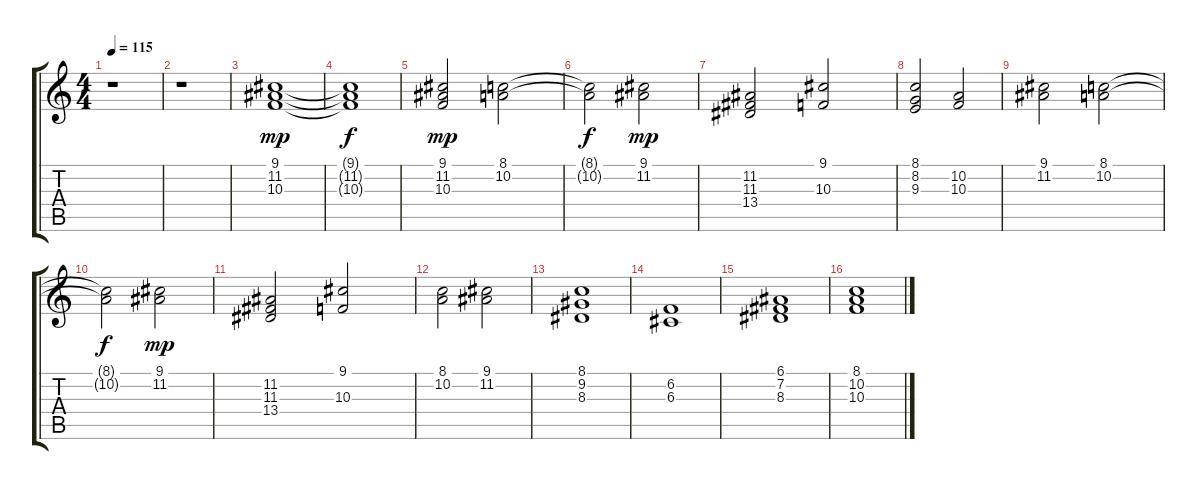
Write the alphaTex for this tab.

\track "" {instrument violin}
\staff {score tabs}
\tuning (E4 B3 G3 D3 A2 E2) {hide}
\ts (4 4)
\tempo 115
\clef g2
\ks c
r.1{dy mp instrument violin} |
r.1 |
(9.1 11.2 10.3).1 |
(9.1{t} 11.2{t} 10.3{t}).1{dy f} |
(9.1 11.2 10.3).2{dy mp} (8.1 10.2).2 |
(8.1{t} 10.2{t}).2{dy f} (9.1 11.2).2{dy mp} |
(11.2 11.3 13.4).2 (9.1 10.3).2 |
(8.1 8.2 9.3).2 (10.2 10.3).2 |
(9.1 11.2).2 (8.1 10.2).2 |
(8.1{t} 10.2{t}).2{dy f} (9.1 11.2).2{dy mp} |
(11.2 11.3 13.4).2 (9.1 10.3).2 |
(8.1 10.2).2 (9.1 11.2).2 |
(8.1 9.2 8.3).1 |
(6.2 6.3).1 |
(6.1 7.2 8.3).1 |
(8.1 10.2 10.3).1
